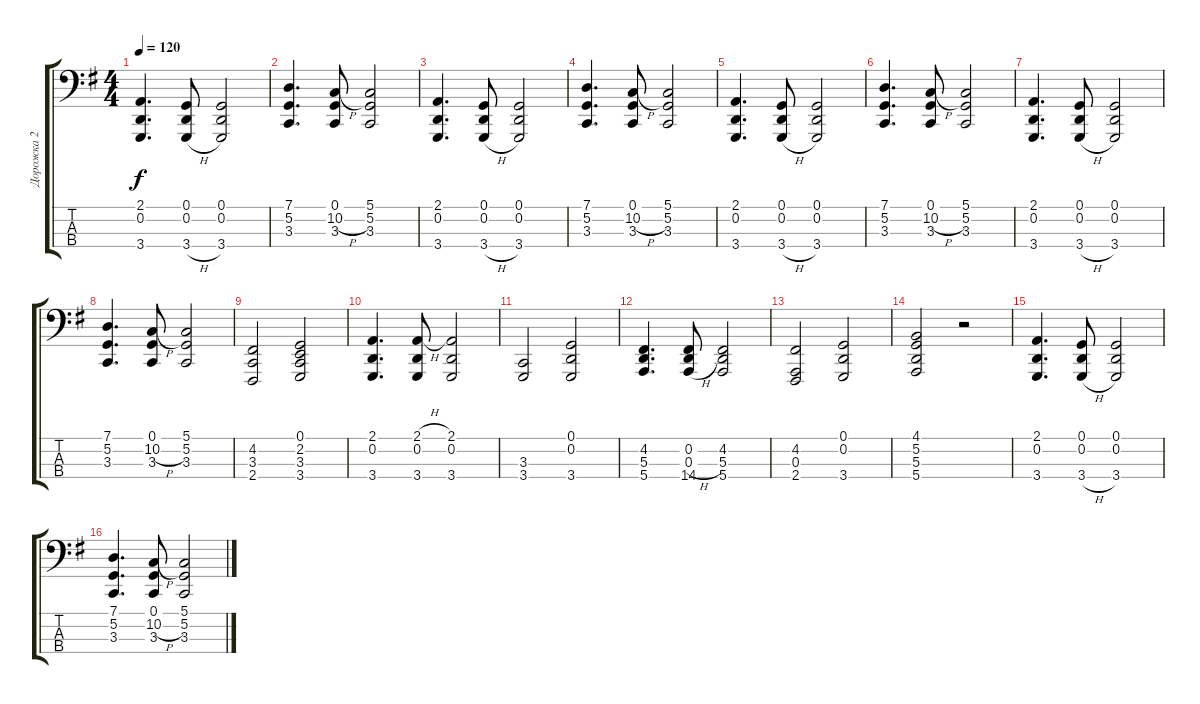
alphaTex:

\track ("Дорожка 2" "Дорожка 2") {instrument acousticgrandpiano}
\staff {score tabs}
\tuning (G2 D2 A1 E1) {hide}
\ts (4 4)
\tempo 120
\clef f4
\ks g
(2.1 0.2 3.4).4{d dy f} (0.1 0.2 3.4{h}).8 (0.1 0.2 3.4).2 |
(7.1 5.2 3.3).4{d} (0.1 10.2{h} 3.3).8 (5.1 5.2 3.3).2 |
(2.1 0.2 3.4).4{d} (0.1 0.2 3.4{h}).8 (0.1 0.2 3.4).2 |
(7.1 5.2 3.3).4{d} (0.1 10.2{h} 3.3).8 (5.1 5.2 3.3).2 |
(2.1 0.2 3.4).4{d} (0.1 0.2 3.4{h}).8 (0.1 0.2 3.4).2 |
(7.1 5.2 3.3).4{d} (0.1 10.2{h} 3.3).8 (5.1 5.2 3.3).2 |
(2.1 0.2 3.4).4{d} (0.1 0.2 3.4{h}).8 (0.1 0.2 3.4).2 |
(7.1 5.2 3.3).4{d} (0.1 10.2{h} 3.3).8 (5.1 5.2 3.3).2 |
(4.2 3.3 2.4).2 (0.1 2.2 3.3 3.4).2 |
(2.1 0.2 3.4).4{d} (2.1{h} 0.2 3.4).8 (2.1 0.2 3.4).2 |
(3.3 3.4).2 (0.1 0.2 3.4).2 |
(4.2 5.3 5.4).4{d} (0.2 0.3{h} 14.4).8 (4.2 5.3 5.4).2 |
(4.2 0.3 2.4).2 (0.1 0.2 3.4).2 |
(4.1 5.2 5.3 5.4).2 r.2 |
(2.1 0.2 3.4).4{d} (0.1 0.2 3.4{h}).8 (0.1 0.2 3.4).2 |
(7.1 5.2 3.3).4{d} (0.1 10.2{h} 3.3).8 (5.1 5.2 3.3).2
